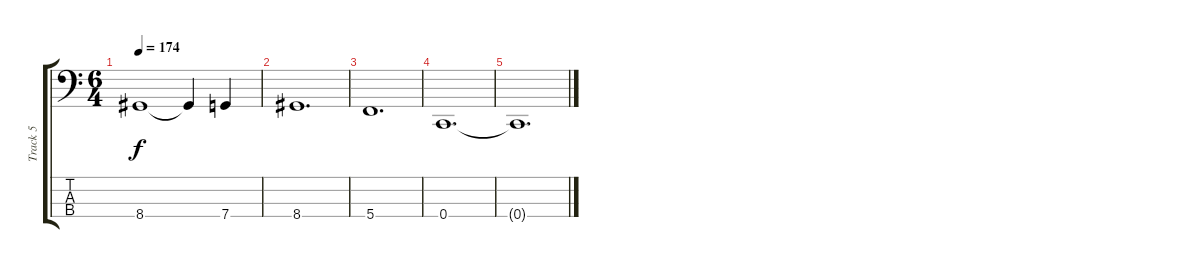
\track ("Track 5" "Track 5") {instrument electricbassfinger}
\staff {score tabs}
\tuning (F2 C2 G1 C1) {hide}
\ts (6 4)
\tempo 174
\clef f4
\ks c
8.4{t}.1{dy f} 8.4{t}.4 7.4.4 |
8.4.1{d} |
5.4.1{d} |
0.4.1{d} |
0.4{t}.1{d}
